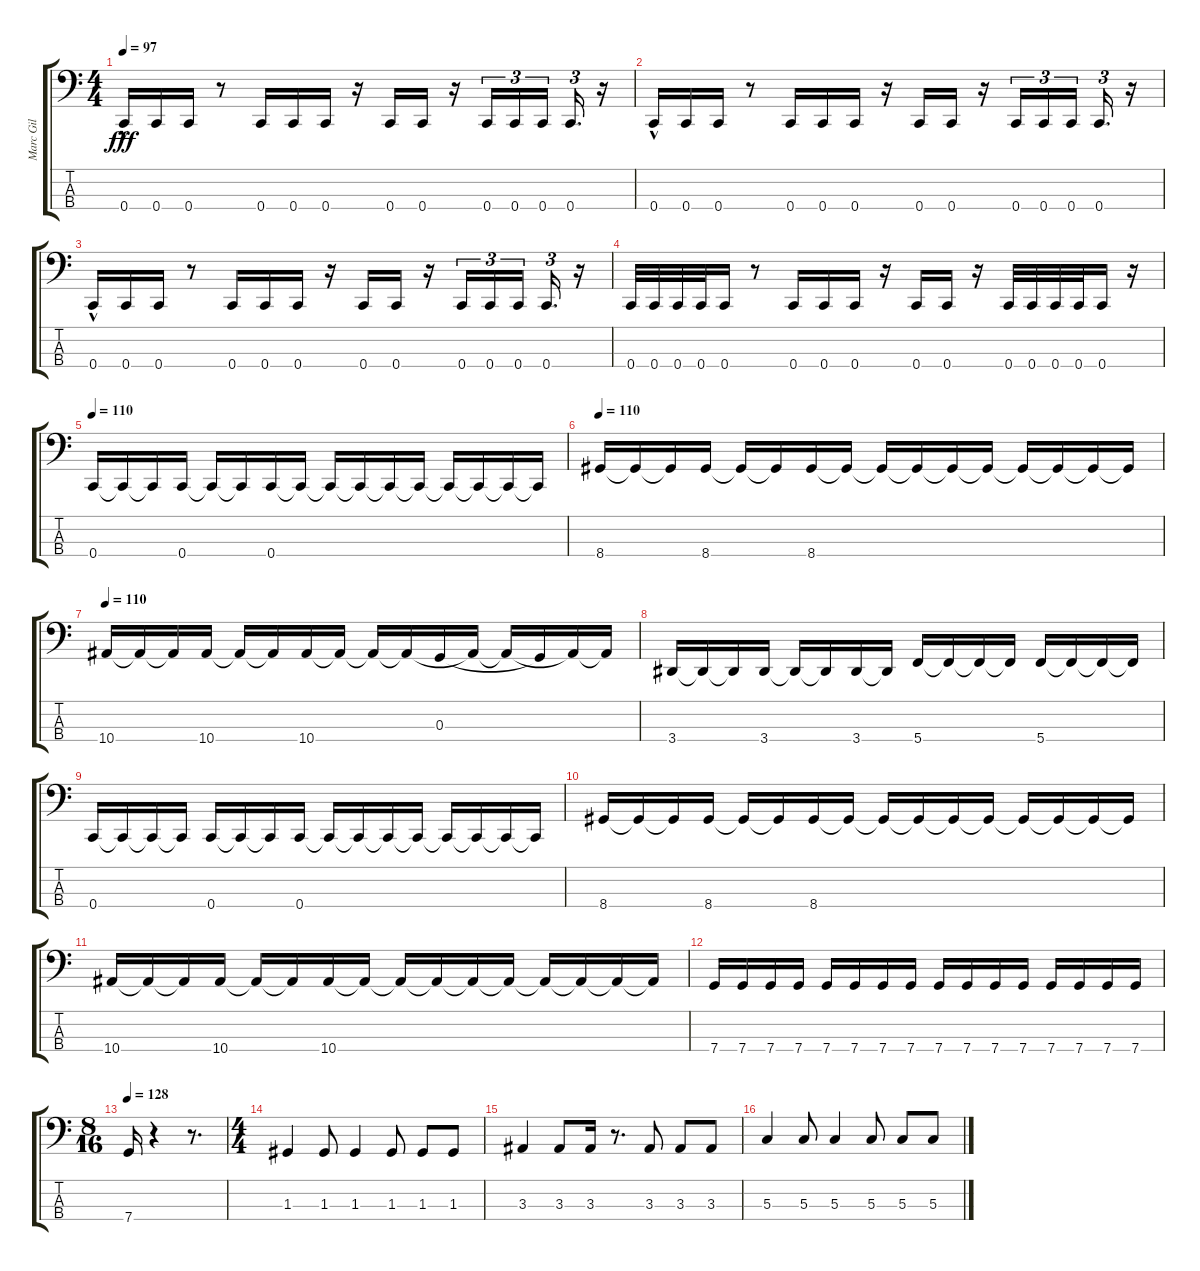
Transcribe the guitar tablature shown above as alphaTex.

\track ("Marc Gil" "Marc Gil") {instrument electricbassfinger}
\staff {score tabs}
\tuning (F2 C2 G1 C1) {hide}
\ts (4 4)
\tempo 97
\clef f4
\ks c
0.4{hac}.16{dy fff} 0.4.16 0.4.16 r.8 0.4.16 0.4.16 0.4.16 r.16 0.4.16 0.4.16 r.16 0.4.16{tu (3 2)} 0.4.16{tu (3 2)} 0.4.16{tu (3 2) beam splitsecondary} 0.4.16{d tu (3 2)} r.16 |
0.4{hac}.16 0.4.16 0.4.16 r.8 0.4.16 0.4.16 0.4.16 r.16 0.4.16 0.4.16 r.16 0.4.16{tu (3 2)} 0.4.16{tu (3 2)} 0.4.16{tu (3 2) beam splitsecondary} 0.4.16{d tu (3 2)} r.16 |
0.4{hac}.16 0.4.16 0.4.16 r.8 0.4.16 0.4.16 0.4.16 r.16 0.4.16 0.4.16 r.16 0.4.16{tu (3 2)} 0.4.16{tu (3 2)} 0.4.16{tu (3 2) beam splitsecondary} 0.4.16{d tu (3 2)} r.16 |
0.4.32 0.4.32 0.4.32 0.4.32 0.4.16 r.8 0.4.16 0.4.16 0.4.16 r.16 0.4.16 0.4.16 r.16 0.4.32 0.4.32 0.4.32 0.4.32 0.4.16 r.16 |
\tempo 110
0.4.16 0.4{t}.16 0.4{t}.16 0.4.16 0.4{t}.16 0.4{t}.16 0.4.16 0.4{t}.16 0.4{t}.16 0.4{t}.16 0.4{t}.16 0.4{t}.16 0.4{t}.16 0.4{t}.16 0.4{t}.16 0.4{t}.16 |
\tempo 110
8.4.16 8.4{t}.16 8.4{t}.16 8.4.16 8.4{t}.16 8.4{t}.16 8.4.16 8.4{t}.16 8.4{t}.16 8.4{t}.16 8.4{t}.16 8.4{t}.16 8.4{t}.16 8.4{t}.16 8.4{t}.16 8.4{t}.16 |
\tempo 110
10.4.16 10.4{t}.16 10.4{t}.16 10.4.16 10.4{t}.16 10.4{t}.16 10.4.16 10.4{t}.16 10.4{t}.16 10.4{t}.16 0.3.16 10.4{t}.16 10.4{t}.16 0.3{t}.16 10.4{t}.16 10.4{t}.16 |
3.4.16 3.4{t}.16 3.4{t}.16 3.4.16 3.4{t}.16 3.4{t}.16 3.4.16 3.4{t}.16 5.4.16 5.4{t}.16 5.4{t}.16 5.4{t}.16 5.4.16 5.4{t}.16 5.4{t}.16 5.4{t}.16 |
0.4.16 0.4{t}.16 0.4{t}.16 0.4{t}.16 0.4.16 0.4{t}.16 0.4{t}.16 0.4.16 0.4{t}.16 0.4{t}.16 0.4{t}.16 0.4{t}.16 0.4{t}.16 0.4{t}.16 0.4{t}.16 0.4{t}.16 |
8.4.16 8.4{t}.16 8.4{t}.16 8.4.16 8.4{t}.16 8.4{t}.16 8.4.16 8.4{t}.16 8.4{t}.16 8.4{t}.16 8.4{t}.16 8.4{t}.16 8.4{t}.16 8.4{t}.16 8.4{t}.16 8.4{t}.16 |
10.4.16 10.4{t}.16 10.4{t}.16 10.4.16 10.4{t}.16 10.4{t}.16 10.4.16 10.4{t}.16 10.4{t}.16 10.4{t}.16 10.4{t}.16 10.4{t}.16 10.4{t}.16 10.4{t}.16 10.4{t}.16 10.4{t}.16 |
7.4.16 7.4.16 7.4.16 7.4.16 7.4.16 7.4.16 7.4.16 7.4.16 7.4.16 7.4.16 7.4.16 7.4.16 7.4.16 7.4.16 7.4.16 7.4.16 |
\ts (8 16)
\tempo 128
7.4.16 r.4 r.8{d} |
\ts (4 4)
1.3.4 1.3.8 1.3.4 1.3.8 1.3.8 1.3.8 |
3.3.4 3.3.8 3.3.16 r.8{d} 3.3.8 3.3.8 3.3.8 |
5.3.4 5.3.8 5.3.4 5.3.8 5.3.8 5.3.8
